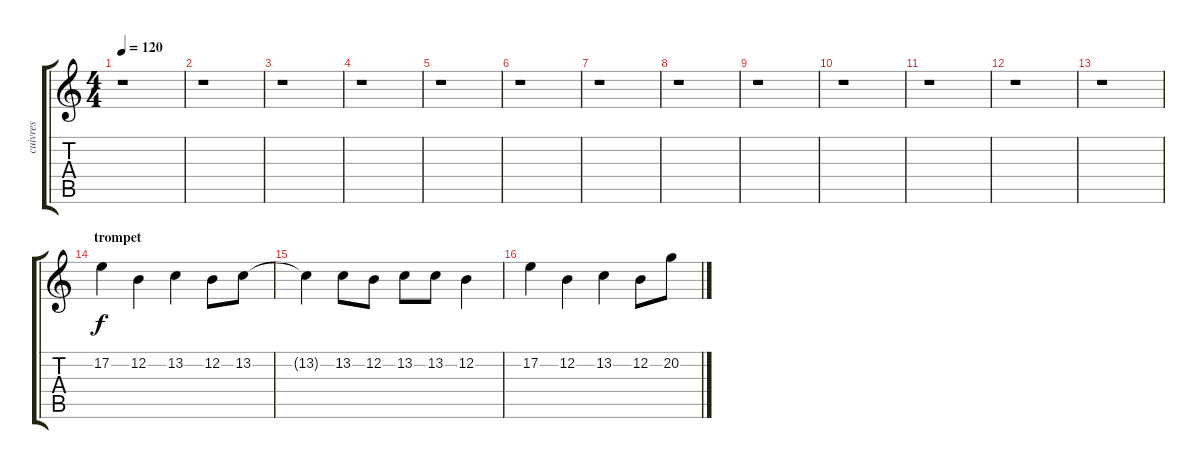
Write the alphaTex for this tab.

\track ("cuivres" "cuivres") {instrument trumpet}
\staff {score tabs}
\tuning (E4 B3 G3 D3 A2 E2) {hide}
\ts (4 4)
\tempo 120
\clef g2
\ks c
r.1{dy f} |
r.1 |
r.1 |
r.1 |
r.1 |
r.1 |
r.1 |
r.1 |
r.1 |
r.1 |
r.1 |
r.1 |
r.1 |
\section ("" "trompet")
17.2.4 12.2.4 13.2.4 12.2.8 13.2.8 |
13.2{t}.4 13.2.8 12.2.8 13.2.8 13.2.8 12.2.4 |
17.2.4 12.2.4 13.2.4 12.2.8 20.2.8
